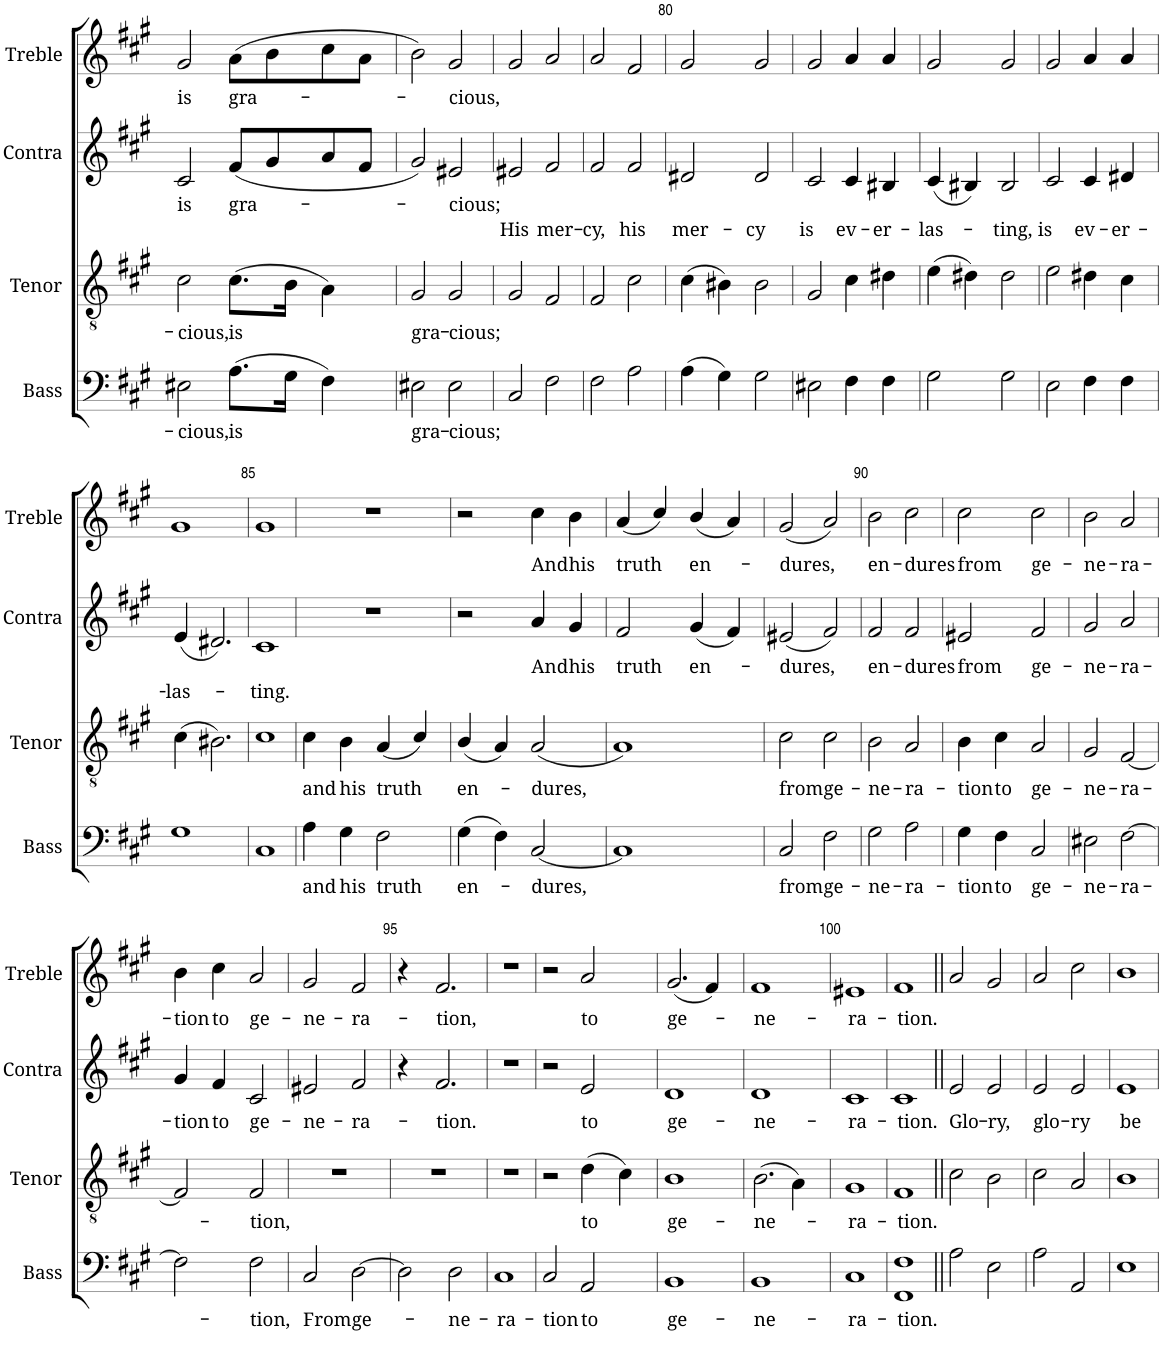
**kern	**text	**kern	**text	**kern	**text	**kern	**text
*part4	*part4	*part3	*part3	*part2	*part2	*part1	*part1
*staff4	*staff4	*staff3	*staff3	*staff2	*staff2	*staff1	*staff1
*I"Bass	*	*I"Tenor	*	*I"Contra	*	*I"Treble	*
*I'Bass	*	*I'Tenor	*	*I'Contra	*	*I'Treble	*
!!LO:PB:g=z
*clefF4	*	*clefGv2	*	*clefG2	*	*clefG2	*
*k[f#c#g#]	*	*k[f#c#g#]	*	*k[f#c#g#]	*	*k[f#c#g#]	*
*M2/2	*	*M2/2	*	*M2/2	*	*M2/2	*
*met(c|)	*	*met(c|)	*	*met(c|)	*	*met(c|)	*
=76	=76	=76	=76	=76	=76	=76	=76
!	!LO:LY:b	!	!LO:LY:b	!	!LO:LY:b	!	!LO:LY:b
2E#X\	-cious,	2c#\	-cious,	2c#/	is	2g#/	is
!	!LO:LY:b	!	!LO:LY:b	!	!LO:LY:b	!	!LO:LY:b
(8.A\L	is	(8.c#\L	is	(8f#/L	gra-	(8a\L	gra-
.	.	.	.	8g#/	.	8b\	.
16G#\Jk	.	16B\Jk	.	.	.	.	.
4F#\)	.	4A\)	.	8a/	.	8cc#\	.
.	.	.	.	8f#/J	.	8a\J	.
=77	=77	=77	=77	=77	=77	=77	=77
!	!LO:LY:b	!	!LO:LY:b	!	!	!	!
2E#X\	gra-	2G#/	gra-	2g#/)	.	2b\)	.
!	!LO:LY:b	!	!LO:LY:b	!	!LO:LY:b	!	!LO:LY:b
2E#\	-cious;	2G#/	-cious;	2e#X/	-cious;	2g#/	-cious,
=78	=78	=78	=78	=78	=78	=78	=78
!	!	!	!	!	!LO:LY:b	!	!
2C#/	.	2G#/	.	2e#X/	His	2g#/	.
!	!	!	!	!	!LO:LY:b	!	!
2F#\	.	2F#/	.	2f#/	mer-	2a/	.
=79	=79	=79	=79	=79	=79	=79	=79
!	!	!	!	!	!LO:LY:b	!	!
2F#\	.	2F#/	.	2f#/	-cy,	2a/	.
!	!	!	!	!	!LO:LY:b	!	!
2A\	.	2c#\	.	2f#/	his	2f#/	.
=80	=80	=80	=80	=80	=80	=80	=80
!	!	!	!	!	!LO:LY:b	!	!
(4A\	.	(4c#\	.	2d#X/	mer-	2g#/	.
4G#\)	.	4B#X\)	.	.	.	.	.
!	!	!	!	!	!LO:LY:b	!	!
2G#\	.	2B#\	.	2d#/	-cy	2g#/	.
=81	=81	=81	=81	=81	=81	=81	=81
!	!	!	!	!	!LO:LY:b	!	!
2E#X\	.	2G#/	.	2c#/	is	2g#/	.
!	!	!	!	!	!LO:LY:b	!	!
4F#\	.	4c#\	.	4c#/	ev-	4a/	.
!	!	!	!	!	!LO:LY:b	!	!
4F#\	.	4d#X\	.	4B#X/	-er-	4a/	.
=82	=82	=82	=82	=82	=82	=82	=82
!	!	!	!	!	!LO:LY:b	!	!
2G#\	.	(4e\	.	(4c#/	-las-	2g#/	.
.	.	4d#X\)	.	4B#X/)	.	.	.
!	!	!	!	!	!LO:LY:b	!	!
2G#\	.	2d#\	.	2B#/	-ting,	2g#/	.
=83	=83	=83	=83	=83	=83	=83	=83
!	!	!	!	!	!LO:LY:b	!	!
2E\	.	2e\	.	2c#/	is	2g#/	.
!	!	!	!	!	!LO:LY:b	!	!
4F#\	.	4d#X\	.	4c#/	ev-	4a/	.
!	!	!	!	!	!LO:LY:b	!	!
4F#\	.	4c#\	.	4d#X/	-er-	4a/	.
!!LO:LB:g=z
=84	=84	=84	=84	=84	=84	=84	=84
!	!	!	!	!	!LO:LY:b	!	!
1G#	.	(4c#\	.	(4e/	-las-	1g#	.
.	.	2.B#X\)	.	2.d#X/)	.	.	.
=85	=85	=85	=85	=85	=85	=85	=85
!	!	!	!	!	!LO:LY:b	!	!
1C#	.	1c#	.	1c#	-ting.	1g#	.
=86	=86	=86	=86	=86	=86	=86	=86
!	!LO:LY:b	!	!LO:LY:b	!	!	!	!
4A\	and	4c#\	and	1r	.	1r	.
!	!LO:LY:b	!	!LO:LY:b	!	!	!	!
4G#\	his	4B\	his	.	.	.	.
!	!LO:LY:b	!	!LO:LY:b	!	!	!	!
2F#\	truth	(4A/	truth	.	.	.	.
.	.	4c#/)	.	.	.	.	.
=87	=87	=87	=87	=87	=87	=87	=87
!	!LO:LY:b	!	!LO:LY:b	!	!	!	!
(4G#\	en-	(4B/	en-	2r	.	2r	.
4F#\)	.	4A/)	.	.	.	.	.
!	!LO:LY:b	!	!LO:LY:b	!	!LO:LY:b	!	!LO:LY:b
[2C#/	-dures,	(2A/	-dures,	4a/	And	4cc#\	And
!	!	!	!	!	!LO:LY:b	!	!LO:LY:b
.	.	.	.	4g#/	his	4b\	his
=88	=88	=88	=88	=88	=88	=88	=88
!	!	!	!	!	!LO:LY:b	!	!LO:LY:b
1C#]	.	1A)	.	2f#/	truth	(4a/	truth
.	.	.	.	.	.	4cc#/)	.
!	!	!	!	!	!LO:LY:b	!	!LO:LY:b
.	.	.	.	(4g#/	en-	(4b/	en-
.	.	.	.	4f#/)	.	4a/)	.
=89	=89	=89	=89	=89	=89	=89	=89
!	!LO:LY:b	!	!LO:LY:b	!	!LO:LY:b	!	!LO:LY:b
2C#/	from	2c#\	from	(2e#X/	-dures,	(2g#/	-dures,
!	!LO:LY:b	!	!LO:LY:b	!	!	!	!
2F#\	ge-	2c#\	ge-	2f#/)	.	2a/)	.
=90	=90	=90	=90	=90	=90	=90	=90
!	!LO:LY:b	!	!LO:LY:b	!	!LO:LY:b	!	!LO:LY:b
2G#\	-ne-	2B\	-ne-	2f#/	en-	2b\	en-
!	!LO:LY:b	!	!LO:LY:b	!	!LO:LY:b	!	!LO:LY:b
2A\	-ra-	2A/	-ra-	2f#/	-dures	2cc#\	-dures
=91	=91	=91	=91	=91	=91	=91	=91
!	!LO:LY:b	!	!LO:LY:b	!	!LO:LY:b	!	!LO:LY:b
4G#\	-tion	4B\	-tion	2e#X/	from	2cc#\	from
!	!LO:LY:b	!	!LO:LY:b	!	!	!	!
4F#\	to	4c#\	to	.	.	.	.
!	!LO:LY:b	!	!LO:LY:b	!	!LO:LY:b	!	!LO:LY:b
2C#/	ge-	2A/	ge-	2f#/	ge-	2cc#\	ge-
=92	=92	=92	=92	=92	=92	=92	=92
!	!LO:LY:b	!	!LO:LY:b	!	!LO:LY:b	!	!LO:LY:b
2E#X\	-ne-	2G#/	-ne-	2g#/	-ne-	2b\	-ne-
!	!LO:LY:b	!	!LO:LY:b	!	!LO:LY:b	!	!LO:LY:b
[2F#\	-ra-	[2F#/	-ra-	2a/	-ra-	2a/	-ra-
!!LO:LB:g=z
=93	=93	=93	=93	=93	=93	=93	=93
!	!	!	!	!	!LO:LY:b	!	!LO:LY:b
2F#\]	.	2F#/]	.	4g#/	-tion	4b\	-tion
!	!	!	!	!	!LO:LY:b	!	!LO:LY:b
.	.	.	.	4f#/	to	4cc#\	to
!	!LO:LY:b	!	!LO:LY:b	!	!LO:LY:b	!	!LO:LY:b
2F#\	-tion,	2F#/	-tion,	2c#/	ge-	2a/	ge-
=94	=94	=94	=94	=94	=94	=94	=94
!	!LO:LY:b	!	!	!	!LO:LY:b	!	!LO:LY:b
2C#/	From	1r	.	2e#X/	-ne-	2g#/	-ne-
!	!LO:LY:b	!	!	!	!LO:LY:b	!	!LO:LY:b
[2D\	ge-	.	.	2f#/	-ra-	2f#/	-ra-
=95	=95	=95	=95	=95	=95	=95	=95
2D\]	.	1r	.	4r	.	4r	.
!	!	!	!	!	!LO:LY:b	!	!LO:LY:b
.	.	.	.	2.f#/	-tion.	2.f#/	-tion,
!	!LO:LY:b	!	!	!	!	!	!
2D\	-ne-	.	.	.	.	.	.
=96	=96	=96	=96	=96	=96	=96	=96
!	!LO:LY:b	!	!	!	!	!	!
1C#	-ra-	1r	.	1r	.	1r	.
=97	=97	=97	=97	=97	=97	=97	=97
!	!LO:LY:b	!	!	!	!	!	!
2C#/	-tion	2r	.	2r	.	2r	.
!	!LO:LY:b	!	!LO:LY:b	!	!LO:LY:b	!	!LO:LY:b
2AA/	to	(4d\	to	2e/	to	2a/	to
.	.	4c#\)	.	.	.	.	.
=98	=98	=98	=98	=98	=98	=98	=98
!	!LO:LY:b	!	!LO:LY:b	!	!LO:LY:b	!	!LO:LY:b
1BB	ge-	1B	ge-	1d	ge-	(2.g#/	ge-
.	.	.	.	.	.	4f#/)	.
=99	=99	=99	=99	=99	=99	=99	=99
!	!LO:LY:b	!	!LO:LY:b	!	!LO:LY:b	!	!LO:LY:b
1BB	-ne-	(2.B\	-ne-	1d	-ne-	1f#	-ne-
.	.	4A\)	.	.	.	.	.
=100	=100	=100	=100	=100	=100	=100	=100
!	!LO:LY:b	!	!LO:LY:b	!	!LO:LY:b	!	!LO:LY:b
1C#	-ra-	1G#	-ra-	1c#	-ra-	1e#X	-ra-
=101	=101	=101	=101	=101	=101	=101	=101
!	!LO:LY:b	!	!LO:LY:b	!	!LO:LY:b	!	!LO:LY:b
1FF# 1F#	-tion.	1F#	-tion.	1c#	-tion.	1f#	-tion.
=102||	=102||	=102||	=102||	=102||	=102||	=102||	=102||
!	!	!	!	!	!LO:LY:b	!	!
2A\	.	2c#\	.	2e/	Glo-	2a/	.
!	!	!	!	!	!LO:LY:b	!	!
2E\	.	2B\	.	2e/	-ry,	2g#/	.
=103	=103	=103	=103	=103	=103	=103	=103
!	!	!	!	!	!LO:LY:b	!	!
2A\	.	2c#\	.	2e/	glo-	2a/	.
!	!	!	!	!	!LO:LY:b	!	!
2AA/	.	2A/	.	2e/	-ry	2cc#\	.
=104	=104	=104	=104	=104	=104	=104	=104
!	!	!	!	!	!LO:LY:b	!	!
1E	.	1B	.	1e	be	1b	.
=	=	=	=	=	=	=	=
*-	*-	*-	*-	*-	*-	*-	*-
